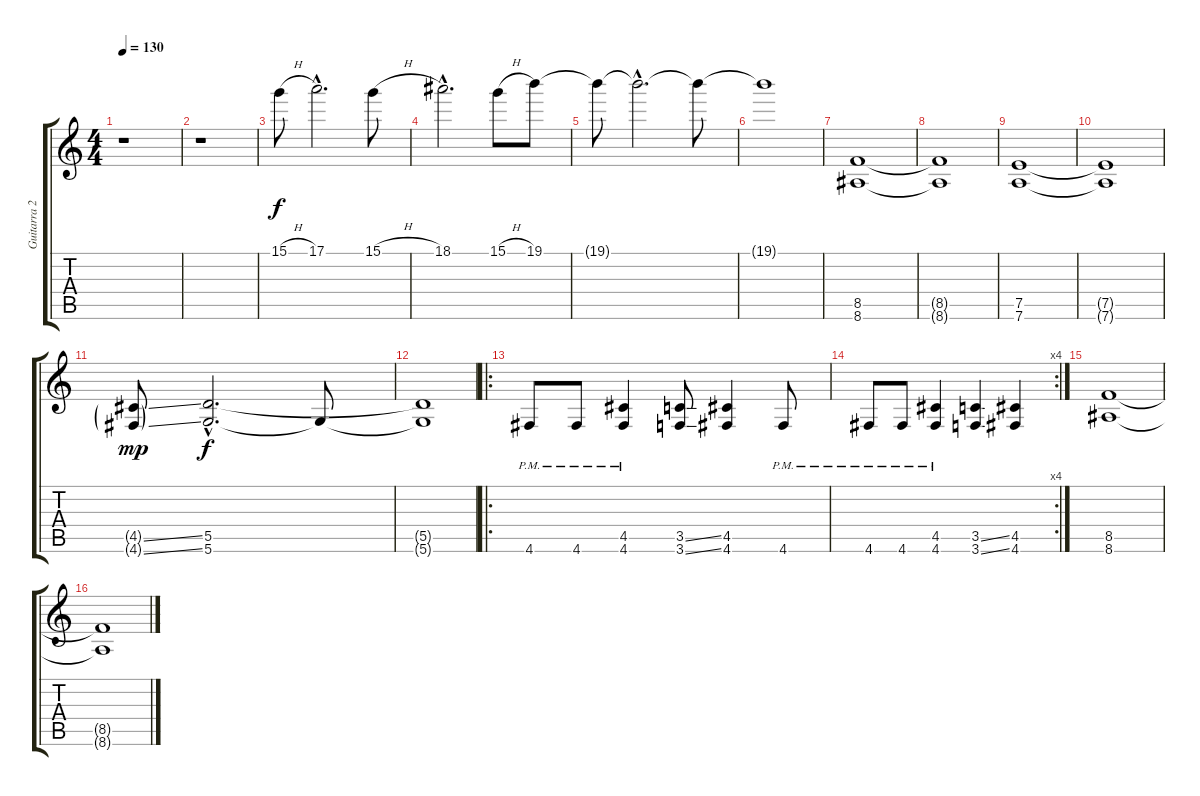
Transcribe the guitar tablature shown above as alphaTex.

\track ("Guitarra 2" "Guitarra 2") {instrument overdrivenguitar}
\staff {score tabs}
\tuning (E4 B3 G3 D3 A2 D2) {hide}
\ts (4 4)
\tempo 130
\clef g2
\ks c
r.1{dy f instrument overdrivenguitar} |
r.1 |
15.1{h}.8 17.1{hac}.2{d} 15.1{h}.8 |
18.1{hac}.2{d} 15.1{h}.8 19.1.8 |
19.1{t}.8 19.1{hac t}.2{d} 19.1{t}.8 |
19.1{t}.1 |
(8.5 8.6).1 |
(8.5{t} 8.6{t}).1 |
(7.5 7.6).1 |
(7.5{t} 7.6{t}).1 |
(4.5{ss g} 4.6{ss g}).8{dy mp} (5.5{hac} 5.6{hac}).2{d dy f} 5.6{t}.8 |
(5.5{t} 5.6{t}).1 |
\ro
4.6{pm}.8 4.6{pm}.8 (4.5{pm} 4.6{pm}).4 (3.5{ss} 3.6{ss}).8 (4.5 4.6).4 4.6{pm}.8 |
\rc 4
4.6{pm}.8 4.6{pm}.8 (4.5{pm} 4.6{pm}).4 (3.5{ss} 3.6{ss}).4 (4.5 4.6).4 |
(8.5 8.6).1 |
(8.5{t} 8.6{t}).1
